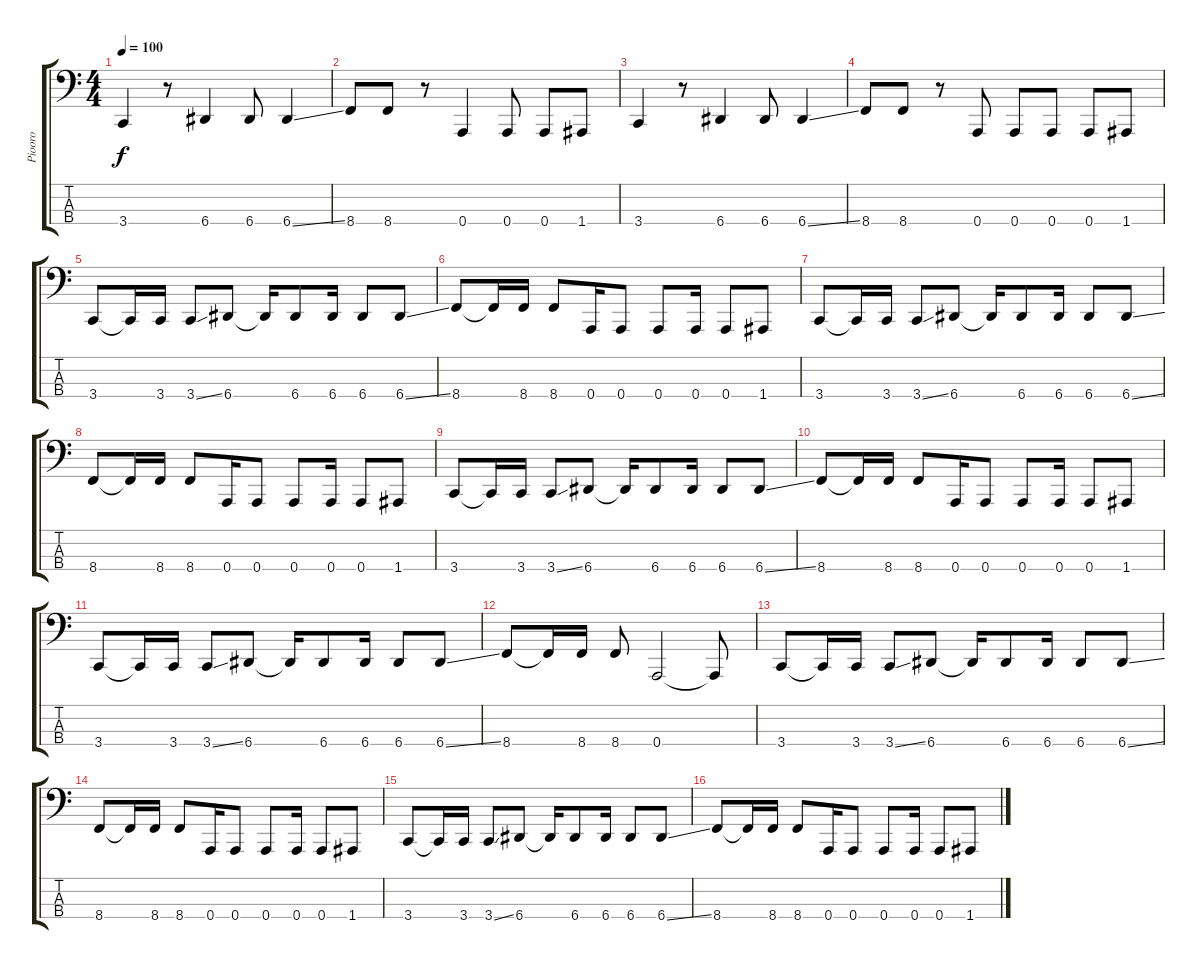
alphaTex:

\track ("Piooro" "Piooro") {instrument electricbassfinger}
\staff {score tabs}
\tuning (D2 A1 E1 A0) {hide}
\ts (4 4)
\tempo 100
\clef f4
\ks c
3.4.4{dy f} r.8 6.4.4 6.4.8 6.4{ss}.4 |
8.4.8 8.4.8 r.8 0.4.4 0.4.8 0.4.8 1.4.8 |
3.4.4 r.8 6.4.4 6.4.8 6.4{ss}.4 |
8.4.8 8.4.8 r.8 0.4.8 0.4.8 0.4.8 0.4.8 1.4.8 |
3.4.8 3.4{t}.16 3.4.16 3.4{ss}.8 6.4.8 6.4{t}.16 6.4.8 6.4.16 6.4.8 6.4{ss}.8 |
8.4.8 8.4{t}.16 8.4.16 8.4.8 0.4.16 0.4.8 0.4.8 0.4.16 0.4.8 1.4.8 |
3.4.8 3.4{t}.16 3.4.16 3.4{ss}.8 6.4.8 6.4{t}.16 6.4.8 6.4.16 6.4.8 6.4{ss}.8 |
8.4.8 8.4{t}.16 8.4.16 8.4.8 0.4.16 0.4.8 0.4.8 0.4.16 0.4.8 1.4.8 |
3.4.8 3.4{t}.16 3.4.16 3.4{ss}.8 6.4.8 6.4{t}.16 6.4.8 6.4.16 6.4.8 6.4{ss}.8 |
8.4.8 8.4{t}.16 8.4.16 8.4.8 0.4.16 0.4.8 0.4.8 0.4.16 0.4.8 1.4.8 |
3.4.8 3.4{t}.16 3.4.16 3.4{ss}.8 6.4.8 6.4{t}.16 6.4.8 6.4.16 6.4.8 6.4{ss}.8 |
8.4.8 8.4{t}.16 8.4.16 8.4.8 0.4.2 0.4{t}.8 |
3.4.8 3.4{t}.16 3.4.16 3.4{ss}.8 6.4.8 6.4{t}.16 6.4.8 6.4.16 6.4.8 6.4{ss}.8 |
8.4.8 8.4{t}.16 8.4.16 8.4.8 0.4.16 0.4.8 0.4.8 0.4.16 0.4.8 1.4.8 |
3.4.8 3.4{t}.16 3.4.16 3.4{ss}.8 6.4.8 6.4{t}.16 6.4.8 6.4.16 6.4.8 6.4{ss}.8 |
8.4.8 8.4{t}.16 8.4.16 8.4.8 0.4.16 0.4.8 0.4.8 0.4.16 0.4.8 1.4.8
